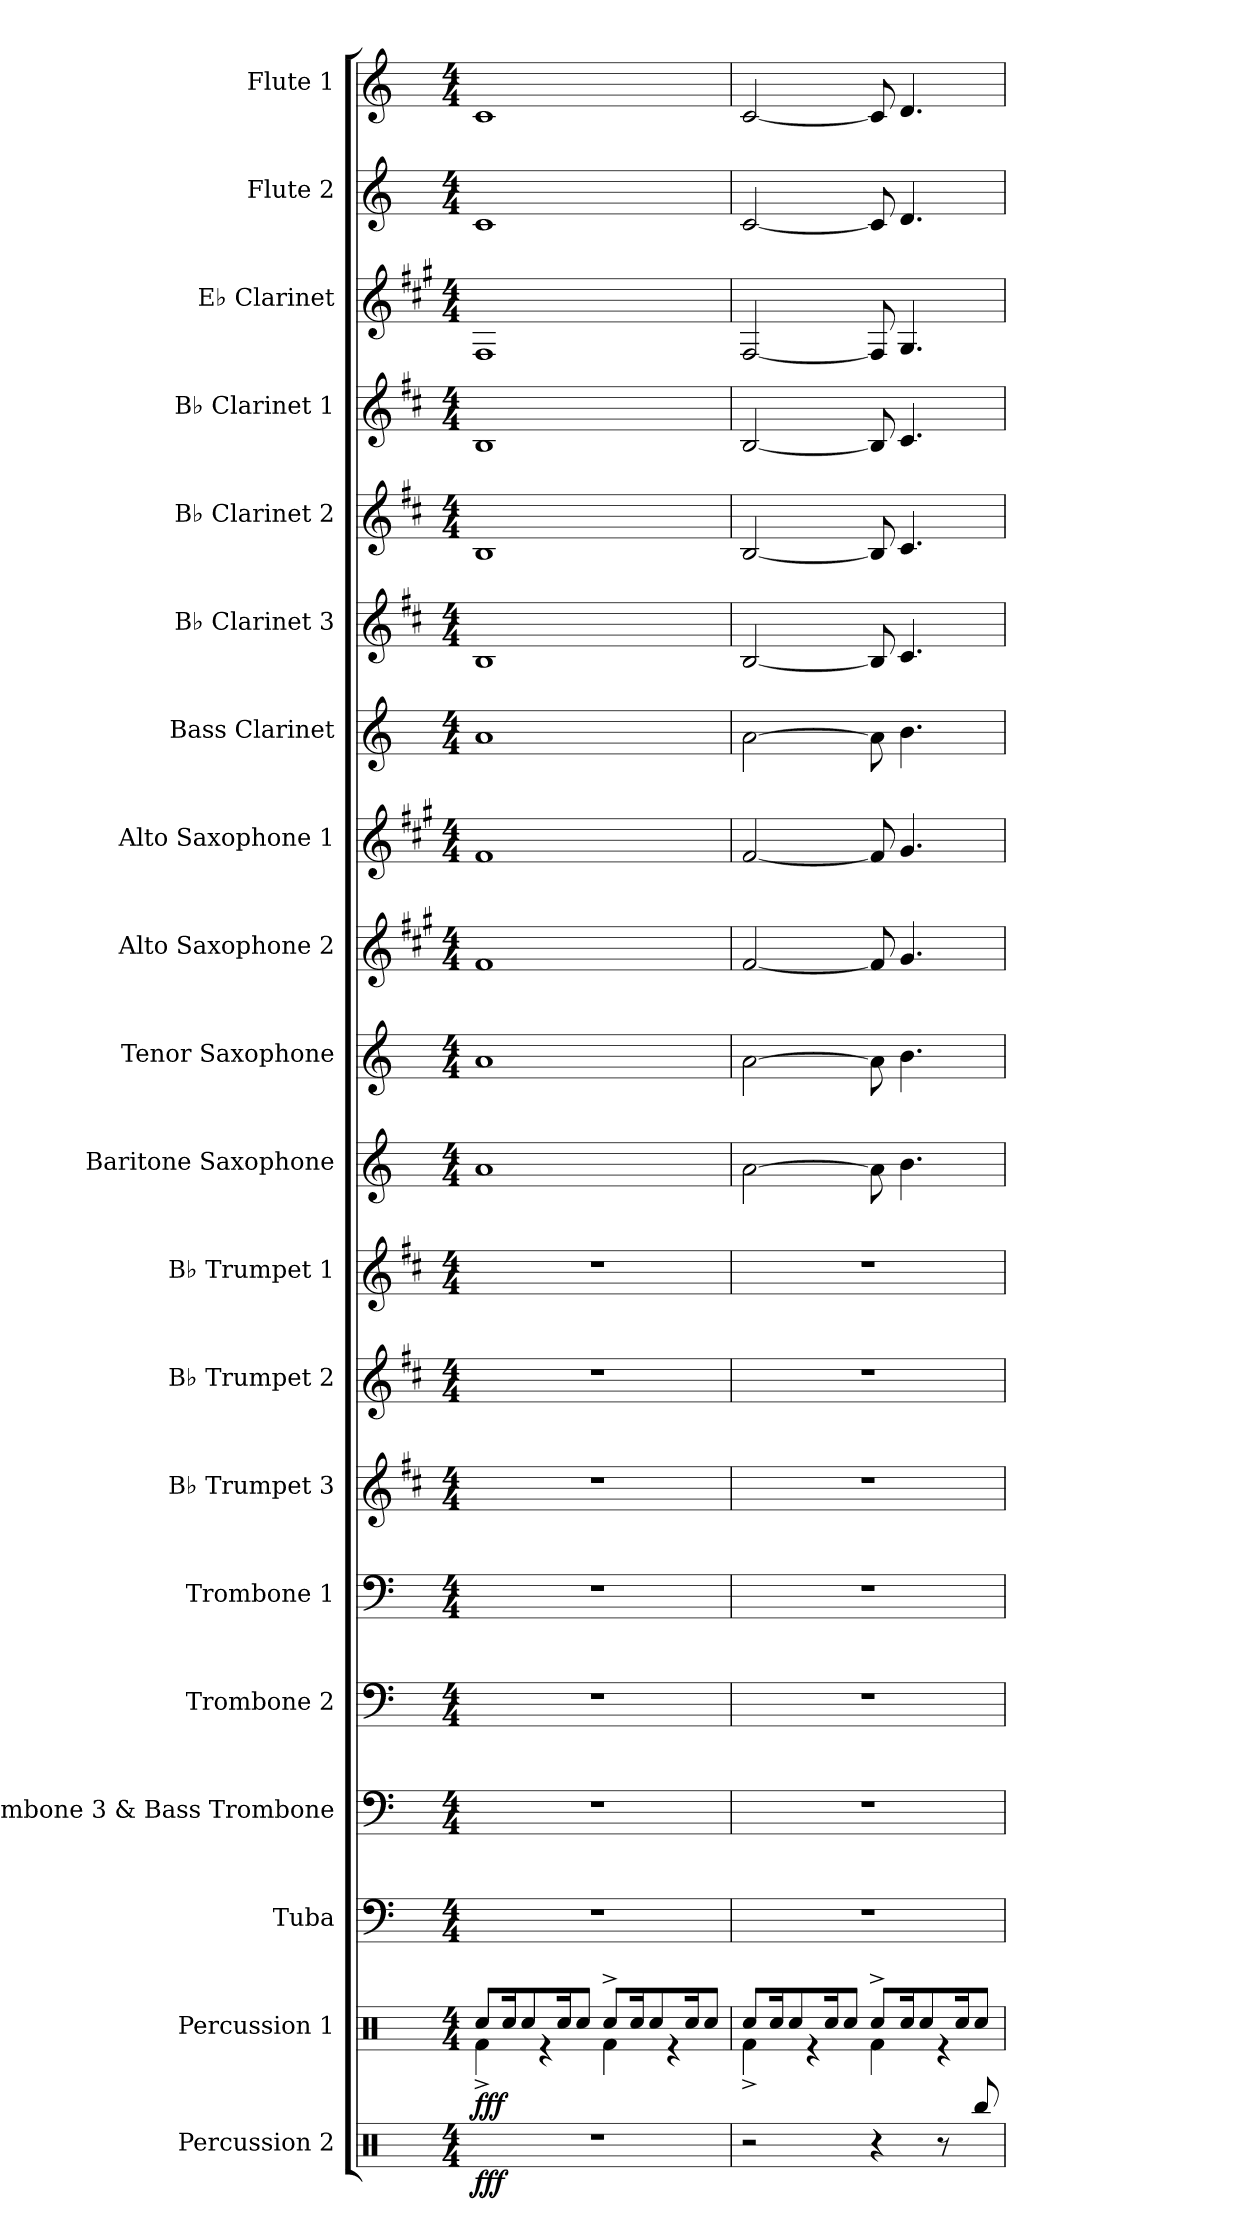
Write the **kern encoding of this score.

**kern	**dynam	**kern	**dynam	**kern	**kern	**kern	**kern	**kern	**kern	**kern	**kern	**kern	**kern	**kern	**kern	**kern	**kern	**kern	**kern	**kern	**kern
*part20	*part20	*part19	*part19	*part18	*part17	*part16	*part15	*part14	*part13	*part12	*part11	*part10	*part9	*part8	*part7	*part6	*part5	*part4	*part3	*part2	*part1
*staff20	*staff20	*staff19	*staff19	*staff18	*staff17	*staff16	*staff15	*staff14	*staff13	*staff12	*staff11	*staff10	*staff9	*staff8	*staff7	*staff6	*staff5	*staff4	*staff3	*staff2	*staff1
*I"Percussion 2	*	*I"Percussion 1	*	*I"Tuba	*I"Trombone 3 &amp; Bass Trombone	*I"Trombone 2	*I"Trombone 1	*I"B♭ Trumpet 3	*I"B♭ Trumpet 2	*I"B♭ Trumpet 1	*I"Baritone Saxophone	*I"Tenor Saxophone	*I"Alto Saxophone 2	*I"Alto Saxophone 1	*I"Bass Clarinet	*I"B♭ Clarinet 3	*I"B♭ Clarinet 2	*I"B♭ Clarinet 1	*I"E♭ Clarinet	*I"Flute 2	*I"Flute 1
*I'Perc. 2	*	*I'Perc. 1	*	*I'Tba.	*I'Tbn. 3 B. Tbn.	*I'Tbn. 2	*I'Tbn. 1	*I'B♭ Tpt. 3	*I'B♭ Tpt. 2	*I'B♭ Tpt. 1	*I'Bar. Sax.	*I'T. Sax.	*I'A. Sax. 2	*I'A. Sax. 1	*I'B. Cl.	*I'B♭ Cl. 3	*I'B♭ Cl. 2	*I'B♭ Cl. 1	*I'E♭ Cl.	*I'Fl. 2	*I'Fl. 1
*clefX	*	*clefX	*	*clefF4	*clefF4	*clefF4	*clefF4	*clefG2	*clefG2	*clefG2	*clefG2	*clefG2	*clefG2	*clefG2	*clefG2	*clefG2	*clefG2	*clefG2	*clefG2	*clefG2	*clefG2
*	*	*	*	*	*	*	*	*ITrd1c2	*ITrd1c2	*ITrd1c2	*ITrd12c21	*ITrd8c14	*ITrd5c9	*ITrd5c9	*ITrd8c14	*ITrd1c2	*ITrd1c2	*ITrd1c2	*ITrd-2c-3	*	*
*k[]	*	*k[]	*	*k[]	*k[]	*k[]	*k[]	*k[]	*k[]	*k[]	*k[]	*k[]	*k[]	*k[]	*k[]	*k[]	*k[]	*k[]	*k[]	*k[]	*k[]
*M4/4	*	*M4/4	*	*M4/4	*M4/4	*M4/4	*M4/4	*M4/4	*M4/4	*M4/4	*M4/4	*M4/4	*M4/4	*M4/4	*M4/4	*M4/4	*M4/4	*M4/4	*M4/4	*M4/4	*M4/4
*MM125	*	*MM125	*	*MM125	*MM125	*MM125	*MM125	*MM125	*MM125	*MM125	*MM125	*MM125	*MM125	*MM125	*MM125	*MM125	*MM125	*MM125	*MM125	*MM125	*MM125
=1	=1	=1	=1	=1	=1	=1	=1	=1	=1	=1	=1	=1	=1	=1	=1	=1	=1	=1	=1	=1	=1
*	*	*^	*	*	*	*	*	*	*	*	*	*	*	*	*	*	*	*	*	*	*
!	!LO:DY:b	!	!	!LO:DY:b	!	!	!	!	!	!	!	!	!	!	!	!	!	!	!	!	!	!
1r	fff	8Rcc/L	4Rf^\	fff	1r	1r	1r	1r	1r	1r	1r	1A	1A	1A	1A	1A	1A	1A	1A	1A	1c	1c
.	.	16Rcc/K	.	.	.	.	.	.	.	.	.	.	.	.	.	.	.	.	.	.	.	.
.	.	8Rcc/	.	.	.	.	.	.	.	.	.	.	.	.	.	.	.	.	.	.	.	.
.	.	.	4r	.	.	.	.	.	.	.	.	.	.	.	.	.	.	.	.	.	.	.
.	.	16Rcc/K	.	.	.	.	.	.	.	.	.	.	.	.	.	.	.	.	.	.	.	.
.	.	8Rcc/J	.	.	.	.	.	.	.	.	.	.	.	.	.	.	.	.	.	.	.	.
.	.	8Rcc^/L	4Rf\	.	.	.	.	.	.	.	.	.	.	.	.	.	.	.	.	.	.	.
.	.	16Rcc/K	.	.	.	.	.	.	.	.	.	.	.	.	.	.	.	.	.	.	.	.
.	.	8Rcc/	.	.	.	.	.	.	.	.	.	.	.	.	.	.	.	.	.	.	.	.
.	.	.	4r	.	.	.	.	.	.	.	.	.	.	.	.	.	.	.	.	.	.	.
.	.	16Rcc/K	.	.	.	.	.	.	.	.	.	.	.	.	.	.	.	.	.	.	.	.
.	.	8Rcc/J	.	.	.	.	.	.	.	.	.	.	.	.	.	.	.	.	.	.	.	.
=2	=2	=2	=2	=2	=2	=2	=2	=2	=2	=2	=2	=2	=2	=2	=2	=2	=2	=2	=2	=2	=2	=2
2r	.	8Rcc/L	4Rf^\	.	1r	1r	1r	1r	1r	1r	1r	[2A\	[2A\	[2A/	[2A/	[2A\	[2A/	[2A/	[2A/	[2A/	[2c/	[2c/
.	.	16Rcc/K	.	.	.	.	.	.	.	.	.	.	.	.	.	.	.	.	.	.	.	.
.	.	8Rcc/	.	.	.	.	.	.	.	.	.	.	.	.	.	.	.	.	.	.	.	.
.	.	.	4r	.	.	.	.	.	.	.	.	.	.	.	.	.	.	.	.	.	.	.
.	.	16Rcc/K	.	.	.	.	.	.	.	.	.	.	.	.	.	.	.	.	.	.	.	.
.	.	8Rcc/J	.	.	.	.	.	.	.	.	.	.	.	.	.	.	.	.	.	.	.	.
4r	.	8Rcc^/L	4Rf\	.	.	.	.	.	.	.	.	8A\]	8A\]	8A/]	8A/]	8A\]	8A/]	8A/]	8A/]	8A/]	8c/]	8c/]
.	.	16Rcc/K	.	.	.	.	.	.	.	.	.	4.B\	4.B\	4.B/	4.B/	4.B\	4.B/	4.B/	4.B/	4.B/	4.d/	4.d/
.	.	8Rcc/	.	.	.	.	.	.	.	.	.	.	.	.	.	.	.	.	.	.	.	.
8r	.	.	4r	.	.	.	.	.	.	.	.	.	.	.	.	.	.	.	.	.	.	.
.	.	16Rcc/K	.	.	.	.	.	.	.	.	.	.	.	.	.	.	.	.	.	.	.	.
8Rbb/	.	8Rcc/J	.	.	.	.	.	.	.	.	.	.	.	.	.	.	.	.	.	.	.	.
*	*	*v	*v	*	*	*	*	*	*	*	*	*	*	*	*	*	*	*	*	*	*	*
=	=	=	=	=	=	=	=	=	=	=	=	=	=	=	=	=	=	=	=	=	=
*-	*-	*-	*-	*-	*-	*-	*-	*-	*-	*-	*-	*-	*-	*-	*-	*-	*-	*-	*-	*-	*-
